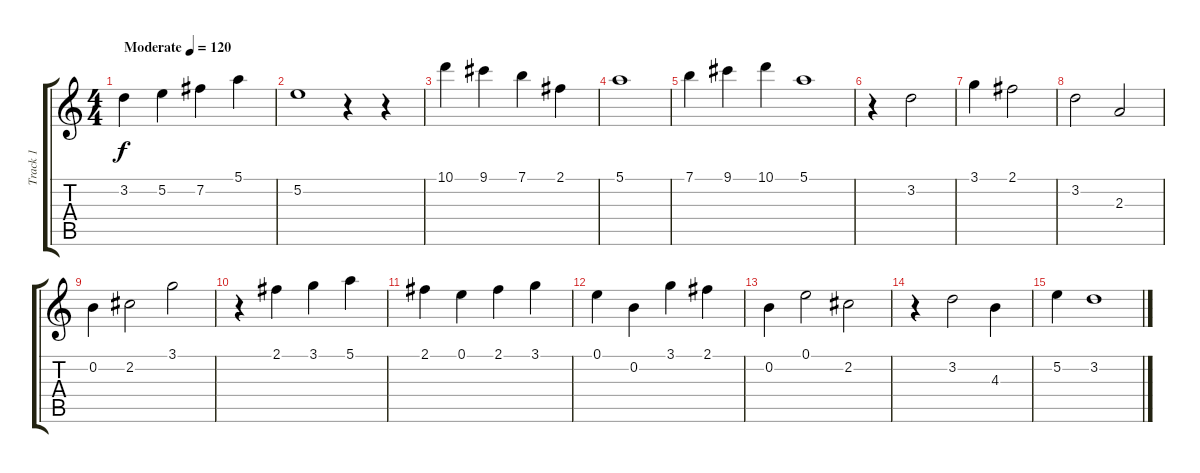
\track ("Track 1" "Track 1") {instrument acousticguitarsteel}
\staff {score tabs}
\tuning (E4 B3 G3 D3 A2 E2) {hide}
\ts (4 4)
\tempo (120 "Moderate")
\clef g2
\ks c
3.2.4{dy f instrument acousticguitarsteel} 5.2.4 7.2.4 5.1.4 |
5.2.1 r.4 r.4 |
10.1.4 9.1.4 7.1.4 2.1.4 |
5.1.1 |
7.1.4 9.1.4 10.1.4 5.1.1 |
r.4 3.2.2 |
3.1.4 2.1.2 |
3.2.2 2.3.2 |
0.2.4 2.2.2 3.1.2 |
r.4 2.1.4 3.1.4 5.1.4 |
2.1.4 0.1.4 2.1.4 3.1.4 |
0.1.4 0.2.4 3.1.4 2.1.4 |
0.2.4 0.1.2 2.2.2 |
r.4 3.2.2 4.3.4 |
5.2.4 3.2.1
